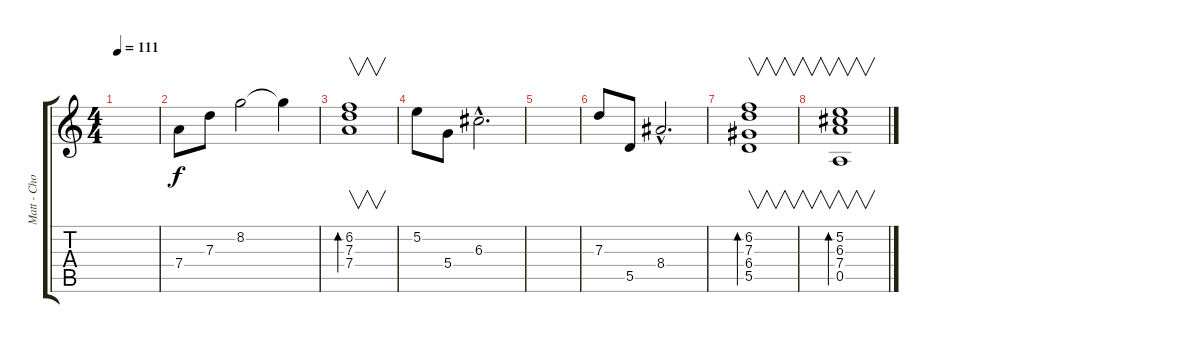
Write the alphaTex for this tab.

\track ("Matt - Chorus + Reverb Guitar" "Matt - Cho") {instrument acousticguitarsteel}
\staff {score tabs}
\tuning (E4 B3 G3 D3 A2 E2) {hide}
\ts (4 4)
\tempo 111
\clef g2
\ks c
|
7.4.8 7.3.8 8.2.2 8.2{t}.4 |
(6.2 7.3 7.4).1{v bd 480} |
5.2.8 5.4.8 6.3{hac}.2{d} |
|
7.3.8 5.5.8 8.4{hac}.2{d} |
(6.2 7.3 6.4 5.5).1{v bd 480} |
(5.2 6.3 7.4 0.5).1{v bd 480}
